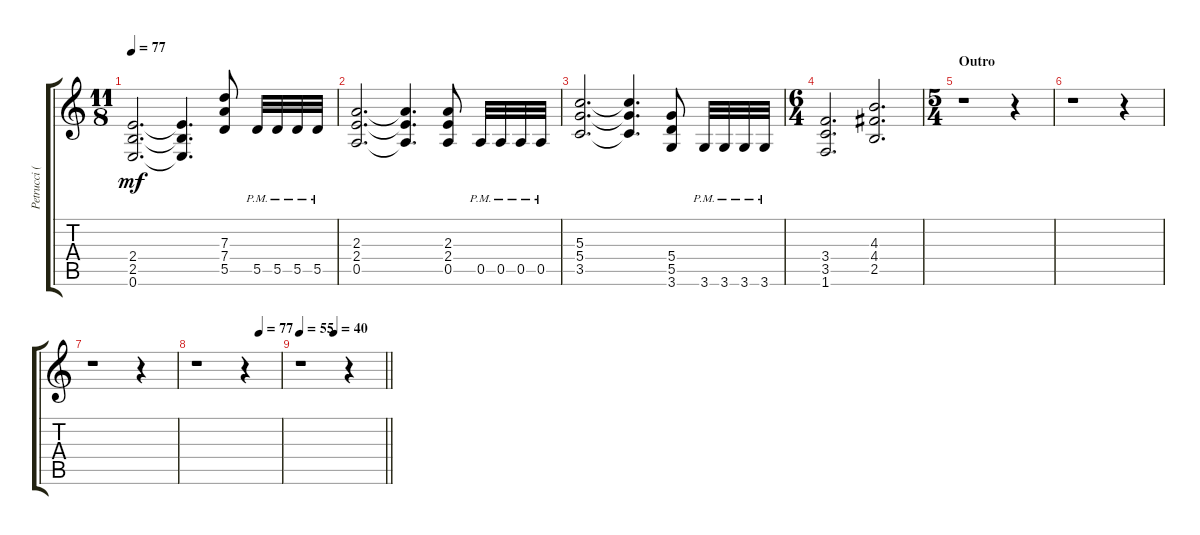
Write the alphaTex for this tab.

\track ("Petrucci (Distortion Guitar2)" "Petrucci (") {instrument distortionguitar}
\staff {score tabs}
\tuning (E4 B3 G3 D3 A2 E2) {hide}
\ts (11 8)
\tempo 77
\clef g2
\ks c
(2.4 2.5 0.6).2{d dy mf} (2.4{t} 2.5{t} 0.6{t}).4{d} (7.3 7.4 5.5).8 5.5{pm}.32 5.5{pm}.32 5.5{pm}.32 5.5{pm}.32 |
(2.3 2.4 0.5).2{d} (2.3{t} 2.4{t} 0.5{t}).4{d} (2.3 2.4 0.5).8 0.5{pm}.32 0.5{pm}.32 0.5{pm}.32 0.5{pm}.32 |
(5.3 5.4 3.5).2{d} (5.3{t} 5.4{t} 3.5{t}).4{d} (5.4 5.5 3.6).8 3.6{pm}.32 3.6{pm}.32 3.6{pm}.32 3.6{pm}.32 |
\ts (6 4)
(3.4 3.5 1.6).2{d} (4.3 4.4 2.5).2{d} |
\ts (5 4)
\section ("" "Outro")
r.1 r.4 |
r.1 r.4 |
r.1 r.4 |
\tempo (77 0.75)
r.1 r.4 |
\tempo 55
\tempo (40 0.4)
\barLineRight lightlight
r.1 r.4
